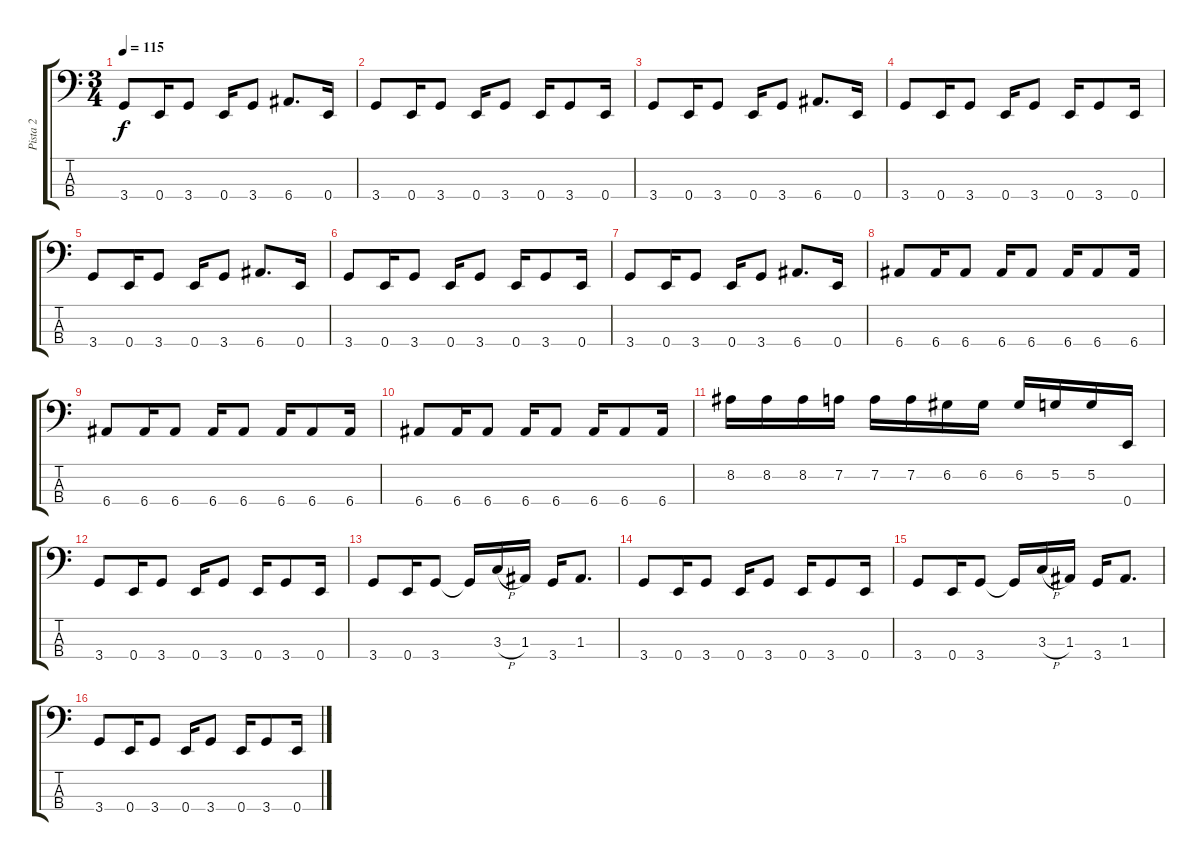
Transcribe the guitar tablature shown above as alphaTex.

\track ("Pista 2" "Pista 2") {instrument electricbasspick}
\staff {score tabs}
\tuning (G2 D2 A1 E1) {hide}
\ts (3 4)
\tempo 115
\clef f4
\ks c
3.4.8{dy f} 0.4.16 3.4.8 0.4.16 3.4.8 6.4.8{d} 0.4.16 |
3.4.8 0.4.16 3.4.8 0.4.16 3.4.8 0.4.16 3.4.8 0.4.16 |
3.4.8 0.4.16 3.4.8 0.4.16 3.4.8 6.4.8{d} 0.4.16 |
3.4.8 0.4.16 3.4.8 0.4.16 3.4.8 0.4.16 3.4.8 0.4.16 |
3.4.8 0.4.16 3.4.8 0.4.16 3.4.8 6.4.8{d} 0.4.16 |
3.4.8 0.4.16 3.4.8 0.4.16 3.4.8 0.4.16 3.4.8 0.4.16 |
3.4.8 0.4.16 3.4.8 0.4.16 3.4.8 6.4.8{d} 0.4.16 |
6.4.8 6.4.16 6.4.8 6.4.16 6.4.8 6.4.16 6.4.8 6.4.16 |
6.4.8 6.4.16 6.4.8 6.4.16 6.4.8 6.4.16 6.4.8 6.4.16 |
6.4.8 6.4.16 6.4.8 6.4.16 6.4.8 6.4.16 6.4.8 6.4.16 |
8.2.16 8.2.16 8.2.16 7.2.16 7.2.16 7.2.16 6.2.16 6.2.16 6.2.16 5.2.16 5.2.16 0.4.16 |
3.4.8 0.4.16 3.4.8 0.4.16 3.4.8 0.4.16 3.4.8 0.4.16 |
3.4.8 0.4.16 3.4.8 3.4{t}.16 3.3{h}.16 1.3.16 3.4.16 1.3.8{d} |
3.4.8 0.4.16 3.4.8 0.4.16 3.4.8 0.4.16 3.4.8 0.4.16 |
3.4.8 0.4.16 3.4.8 3.4{t}.16 3.3{h}.16 1.3.16 3.4.16 1.3.8{d} |
3.4.8 0.4.16 3.4.8 0.4.16 3.4.8 0.4.16 3.4.8 0.4.16
